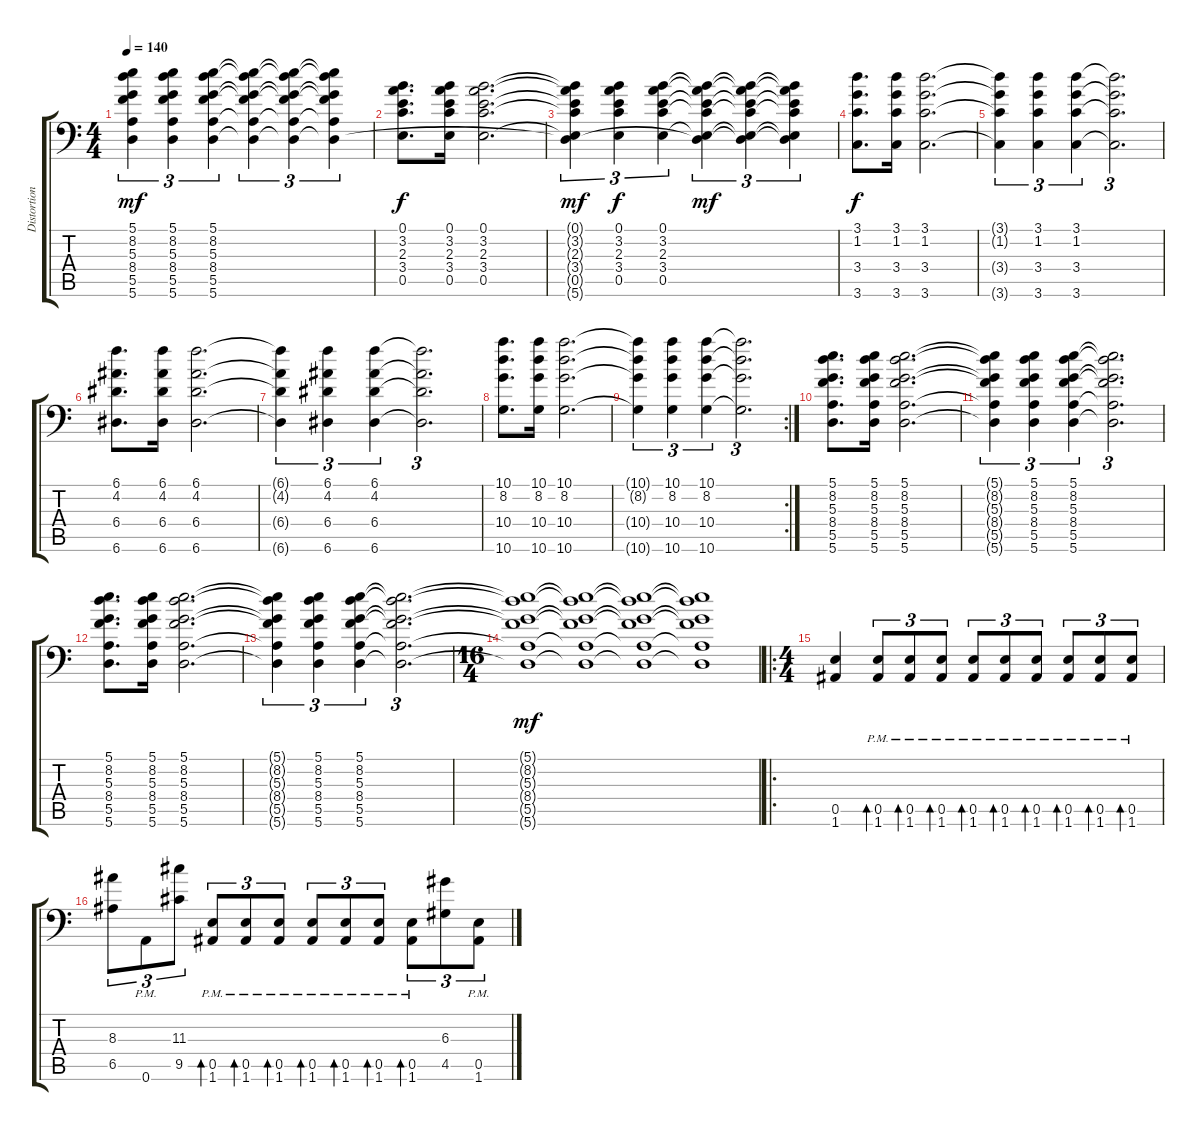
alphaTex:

\track ("Distortion Guitar" "Distortion") {instrument distortionguitar}
\staff {score tabs}
\tuning (B3 Gb3 D3 A2 E2 A1) {hide}
\ts (4 4)
\tempo 140
\clef f4
\ks c
(5.1{t} 8.2{t} 5.3{t} 8.4{t} 5.5{t} 5.6{t}).4{tu (3 2) dy mf} (5.1 8.2 5.3 8.4 5.5 5.6).4{tu (3 2)} (5.1 8.2 5.3 8.4 5.5 5.6).4{tu (3 2)} (5.1{t} 8.2{t} 5.3{t} 8.4{t} 5.5{t} 5.6{t}).4{tu (3 2)} (5.1{t} 8.2{t} 5.3{t} 8.4{t} 5.5{t} 5.6{t}).4{tu (3 2)} (5.1{t} 8.2{t} 5.3{t} 8.4{t} 5.5{t} 5.6{t}).4{tu (3 2)} |
(0.1 3.2 2.3 3.4 0.5).8{d dy f} (0.1 3.2 2.3 3.4 0.5).16 (0.1 3.2 2.3 3.4 0.5).2{d} |
(0.1{t} 3.2{t} 2.3{t} 3.4{t} 0.5{t} 5.6{t}).4{tu (3 2) dy mf} (0.1 3.2 2.3 3.4 0.5).4{tu (3 2) dy f} (0.1 3.2 2.3 3.4 0.5).4{tu (3 2)} (0.1{t} 3.2{t} 2.3{t} 3.4{t} 0.5{t} 5.6{t}).4{tu (3 2) dy mf} (0.1{t} 3.2{t} 2.3{t} 3.4{t} 0.5{t} 5.6{t}).4{tu (3 2)} (0.1{t} 3.2{t} 2.3{t} 3.4{t} 0.5{t} 5.6{t}).4{tu (3 2)} |
(3.1 1.2 3.4 3.6).8{d dy f} (3.1 1.2 3.4 3.6).16 (3.1 1.2 3.4 3.6).2{d} |
(3.1{t} 1.2{t} 3.4{t} 3.6{t}).4{tu (3 2)} (3.1 1.2 3.4 3.6).4{tu (3 2)} (3.1 1.2 3.4 3.6).4{tu (3 2)} (3.1{t} 1.2{t} 3.4{t} 3.6{t}).2{d tu (3 2)} |
(6.1 4.2 6.4 6.6).8{d} (6.1 4.2 6.4 6.6).16 (6.1 4.2 6.4 6.6).2{d} |
(6.1{t} 4.2{t} 6.4{t} 6.6{t}).4{tu (3 2)} (6.1 4.2 6.4 6.6).4{tu (3 2)} (6.1 4.2 6.4 6.6).4{tu (3 2)} (6.1{t} 4.2{t} 6.4{t} 6.6{t}).2{d tu (3 2)} |
(10.1 8.2 10.4 10.6).8{d} (10.1 8.2 10.4 10.6).16 (10.1 8.2 10.4 10.6).2{d} |
\rc 2
(10.1{t} 8.2{t} 10.4{t} 10.6{t}).4{tu (3 2)} (10.1 8.2 10.4 10.6).4{tu (3 2)} (10.1 8.2 10.4 10.6).4{tu (3 2)} (10.1{t} 8.2{t} 10.4{t} 10.6{t}).2{d tu (3 2)} |
(5.1 8.2 5.3 8.4 5.5 5.6).8{d} (5.1 8.2 5.3 8.4 5.5 5.6).16 (5.1 8.2 5.3 8.4 5.5 5.6).2{d} |
(5.1{t} 8.2{t} 5.3{t} 8.4{t} 5.5{t} 5.6{t}).4{tu (3 2)} (5.1 8.2 5.3 8.4 5.5 5.6).4{tu (3 2)} (5.1 8.2 5.3 8.4 5.5 5.6).4{tu (3 2)} (5.1{t} 8.2{t} 5.3{t} 8.4{t} 5.5{t} 5.6{t}).2{d tu (3 2)} |
(5.1 8.2 5.3 8.4 5.5 5.6).8{d} (5.1 8.2 5.3 8.4 5.5 5.6).16 (5.1 8.2 5.3 8.4 5.5 5.6).2{d} |
(5.1{t} 8.2{t} 5.3{t} 8.4{t} 5.5{t} 5.6{t}).4{tu (3 2)} (5.1 8.2 5.3 8.4 5.5 5.6).4{tu (3 2)} (5.1 8.2 5.3 8.4 5.5 5.6).4{tu (3 2)} (5.1{t} 8.2{t} 5.3{t} 8.4{t} 5.5{t} 5.6{t}).2{d tu (3 2)} |
\ts (16 4)
(5.1{t} 8.2{t} 5.3{t} 8.4{t} 5.5{t} 5.6{t}).1{dy mf} (5.1{t} 8.2{t} 5.3{t} 8.4{t} 5.5{t} 5.6{t}).1 (5.1{t} 8.2{t} 5.3{t} 8.4{t} 5.5{t} 5.6{t}).1 (5.1{t} 8.2{t} 5.3{t} 8.4{t} 5.5{t} 5.6{t}).1 |
\ro
\ts (4 4)
(0.5 1.6).4 (0.5{pm} 1.6{pm}).8{tu (3 2) bd 60} (0.5{pm} 1.6{pm}).8{tu (3 2) bd 60} (0.5{pm} 1.6{pm}).8{tu (3 2) bd 60} (0.5{pm} 1.6{pm}).8{tu (3 2) bd 60} (0.5{pm} 1.6{pm}).8{tu (3 2) bd 60} (0.5{pm} 1.6{pm}).8{tu (3 2) bd 60} (0.5{pm} 1.6{pm}).8{tu (3 2) bd 60} (0.5{pm} 1.6{pm}).8{tu (3 2) bd 60} (0.5{pm} 1.6{pm}).8{tu (3 2) bd 60} |
(8.3 6.5).8{tu (3 2)} 0.6{pm}.8{tu (3 2)} (11.3 9.5).8{tu (3 2)} (0.5{pm} 1.6{pm}).8{tu (3 2) bd 120} (0.5{pm} 1.6{pm}).8{tu (3 2) bd 120} (0.5{pm} 1.6{pm}).8{tu (3 2) bd 120} (0.5{pm} 1.6{pm}).8{tu (3 2) bd 120} (0.5{pm} 1.6{pm}).8{tu (3 2) bd 120} (0.5{pm} 1.6{pm}).8{tu (3 2) bd 120} (0.5{pm} 1.6).8{tu (3 2) bd 120} (6.3 4.5).8{tu (3 2)} (0.5{pm} 1.6).8{tu (3 2)}
